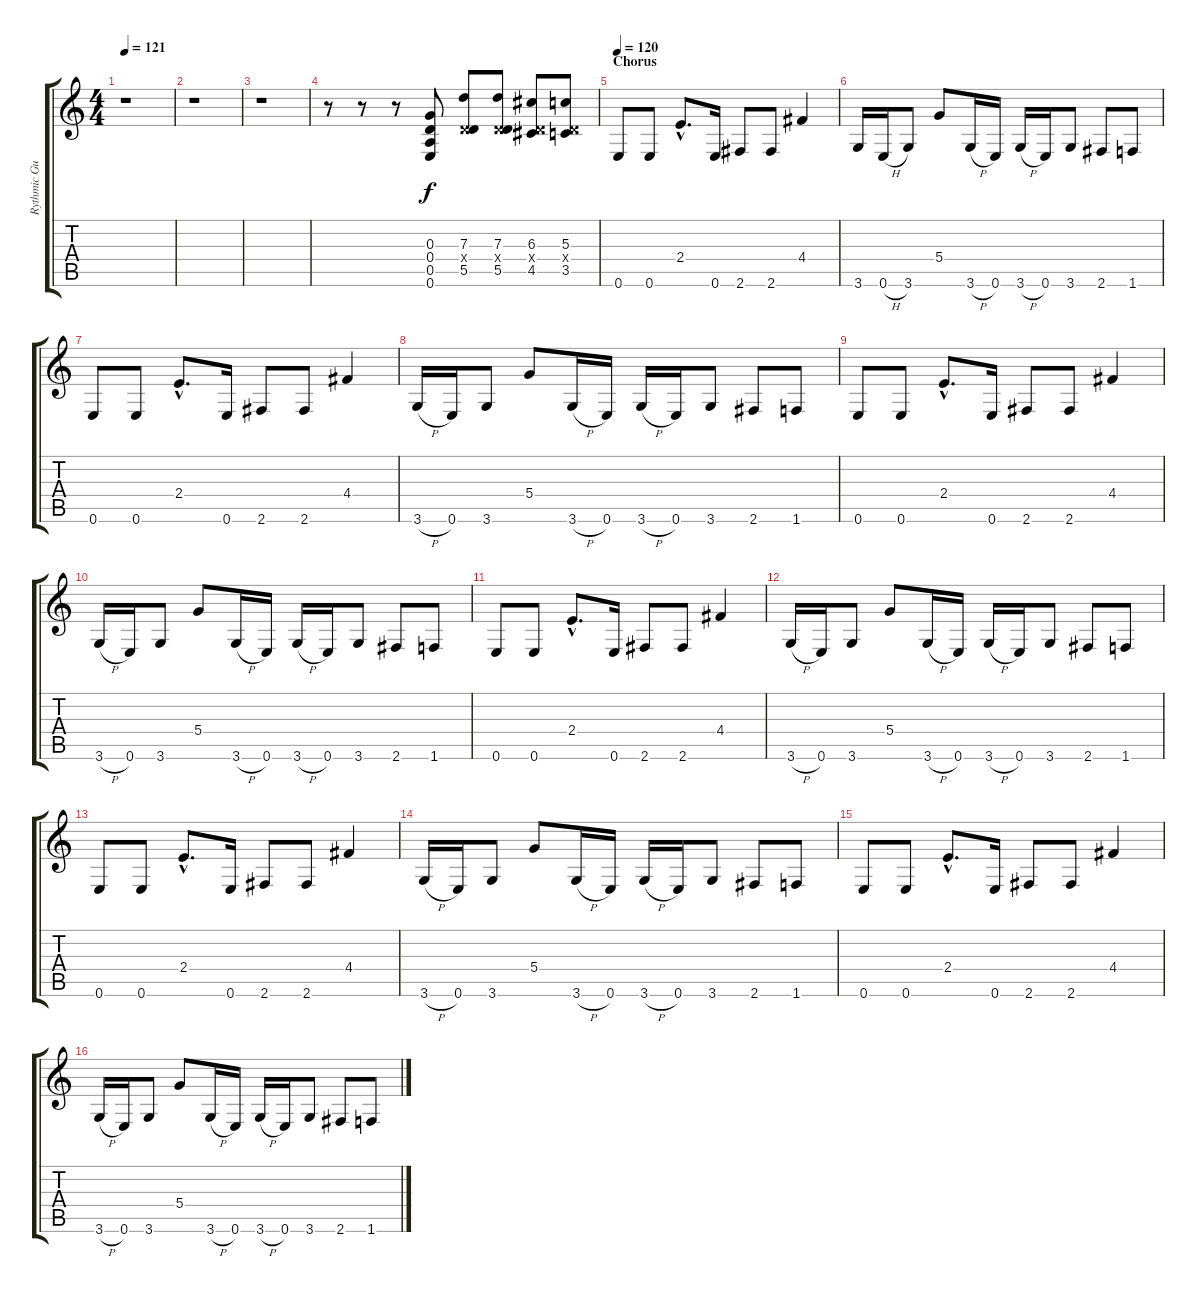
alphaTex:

\track ("Rythmic Guitar" "Rythmic Gu") {instrument distortionguitar}
\staff {score tabs}
\tuning (E4 B3 G3 D3 A2 E2) {hide}
\ts (4 4)
\tempo 121
\clef g2
\ks c
r.1{dy f} |
r.1 |
r.1 |
r.8 r.8 r.8 (0.3 0.4 0.5 0.6).8 (7.3 0.4{x} 5.5).8 (7.3 0.4{x} 5.5).8 (6.3 0.4{x} 4.5).8 (5.3 0.4{x} 3.5).8 |
\section ("" "Chorus")
\tempo 120
0.6.8{volume 16} 0.6.8 2.4{hac}.8{d} 0.6.16 2.6.8 2.6.8 4.4.4 |
3.6.16 0.6{h}.16 3.6.8 5.4.8 3.6{h}.16 0.6.16 3.6{h}.16 0.6.16 3.6.8 2.6.8 1.6.8 |
0.6.8 0.6.8 2.4{hac}.8{d} 0.6.16 2.6.8 2.6.8 4.4.4 |
3.6{h}.16 0.6.16 3.6.8 5.4.8 3.6{h}.16 0.6.16 3.6{h}.16 0.6.16 3.6.8 2.6.8 1.6.8 |
0.6.8 0.6.8 2.4{hac}.8{d} 0.6.16 2.6.8 2.6.8 4.4.4 |
3.6{h}.16 0.6.16 3.6.8 5.4.8 3.6{h}.16 0.6.16 3.6{h}.16 0.6.16 3.6.8 2.6.8 1.6.8 |
0.6.8 0.6.8 2.4{hac}.8{d} 0.6.16 2.6.8 2.6.8 4.4.4 |
3.6{h}.16 0.6.16 3.6.8 5.4.8 3.6{h}.16 0.6.16 3.6{h}.16 0.6.16 3.6.8 2.6.8 1.6.8 |
0.6.8 0.6.8 2.4{hac}.8{d} 0.6.16 2.6.8 2.6.8 4.4.4 |
3.6{h}.16 0.6.16 3.6.8 5.4.8 3.6{h}.16 0.6.16 3.6{h}.16 0.6.16 3.6.8 2.6.8 1.6.8 |
0.6.8 0.6.8 2.4{hac}.8{d} 0.6.16 2.6.8 2.6.8 4.4.4 |
3.6{h}.16 0.6.16 3.6.8 5.4.8 3.6{h}.16 0.6.16 3.6{h}.16 0.6.16 3.6.8 2.6.8 1.6.8
